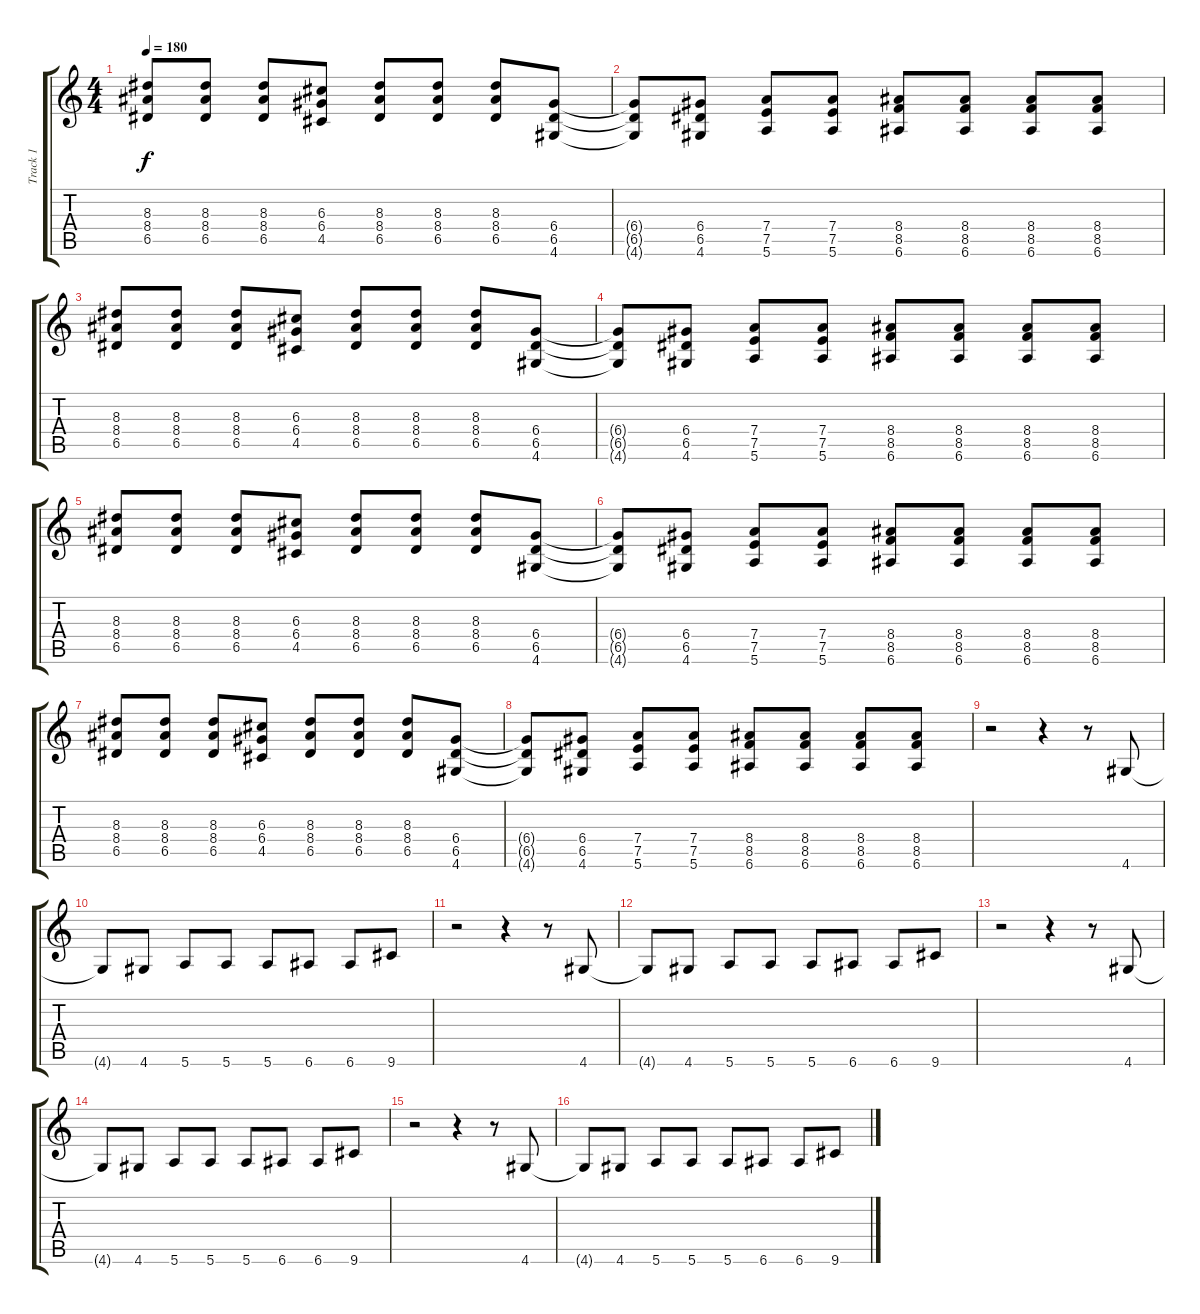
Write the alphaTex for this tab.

\track ("Track 1" "Track 1") {instrument distortionguitar}
\staff {score tabs}
\tuning (E4 B3 G3 D3 A2 E2) {hide}
\ts (4 4)
\tempo 180
\clef g2
\ks c
(8.3 8.4 6.5).8{dy f} (8.3 8.4 6.5).8 (8.3 8.4 6.5).8 (6.3 6.4 4.5).8 (8.3 8.4 6.5).8 (8.3 8.4 6.5).8 (8.3 8.4 6.5).8 (6.4 6.5 4.6).8 |
(6.4{t} 6.5{t} 4.6{t}).8 (6.4 6.5 4.6).8 (7.4 7.5 5.6).8 (7.4 7.5 5.6).8 (8.4 8.5 6.6).8 (8.4 8.5 6.6).8 (8.4 8.5 6.6).8 (8.4 8.5 6.6).8 |
(8.3 8.4 6.5).8 (8.3 8.4 6.5).8 (8.3 8.4 6.5).8 (6.3 6.4 4.5).8 (8.3 8.4 6.5).8 (8.3 8.4 6.5).8 (8.3 8.4 6.5).8 (6.4 6.5 4.6).8 |
(6.4{t} 6.5{t} 4.6{t}).8 (6.4 6.5 4.6).8 (7.4 7.5 5.6).8 (7.4 7.5 5.6).8 (8.4 8.5 6.6).8 (8.4 8.5 6.6).8 (8.4 8.5 6.6).8 (8.4 8.5 6.6).8 |
(8.3 8.4 6.5).8 (8.3 8.4 6.5).8 (8.3 8.4 6.5).8 (6.3 6.4 4.5).8 (8.3 8.4 6.5).8 (8.3 8.4 6.5).8 (8.3 8.4 6.5).8 (6.4 6.5 4.6).8 |
(6.4{t} 6.5{t} 4.6{t}).8 (6.4 6.5 4.6).8 (7.4 7.5 5.6).8 (7.4 7.5 5.6).8 (8.4 8.5 6.6).8 (8.4 8.5 6.6).8 (8.4 8.5 6.6).8 (8.4 8.5 6.6).8 |
(8.3 8.4 6.5).8 (8.3 8.4 6.5).8 (8.3 8.4 6.5).8 (6.3 6.4 4.5).8 (8.3 8.4 6.5).8 (8.3 8.4 6.5).8 (8.3 8.4 6.5).8 (6.4 6.5 4.6).8 |
(6.4{t} 6.5{t} 4.6{t}).8 (6.4 6.5 4.6).8 (7.4 7.5 5.6).8 (7.4 7.5 5.6).8 (8.4 8.5 6.6).8 (8.4 8.5 6.6).8 (8.4 8.5 6.6).8 (8.4 8.5 6.6).8 |
r.2 r.4 r.8 4.6.8 |
4.6{t}.8 4.6.8 5.6.8 5.6.8 5.6.8 6.6.8 6.6.8 9.6.8 |
r.2 r.4 r.8 4.6.8 |
4.6{t}.8 4.6.8 5.6.8 5.6.8 5.6.8 6.6.8 6.6.8 9.6.8 |
r.2 r.4 r.8 4.6.8 |
4.6{t}.8 4.6.8 5.6.8 5.6.8 5.6.8 6.6.8 6.6.8 9.6.8 |
r.2 r.4 r.8 4.6.8 |
4.6{t}.8 4.6.8 5.6.8 5.6.8 5.6.8 6.6.8 6.6.8 9.6.8
